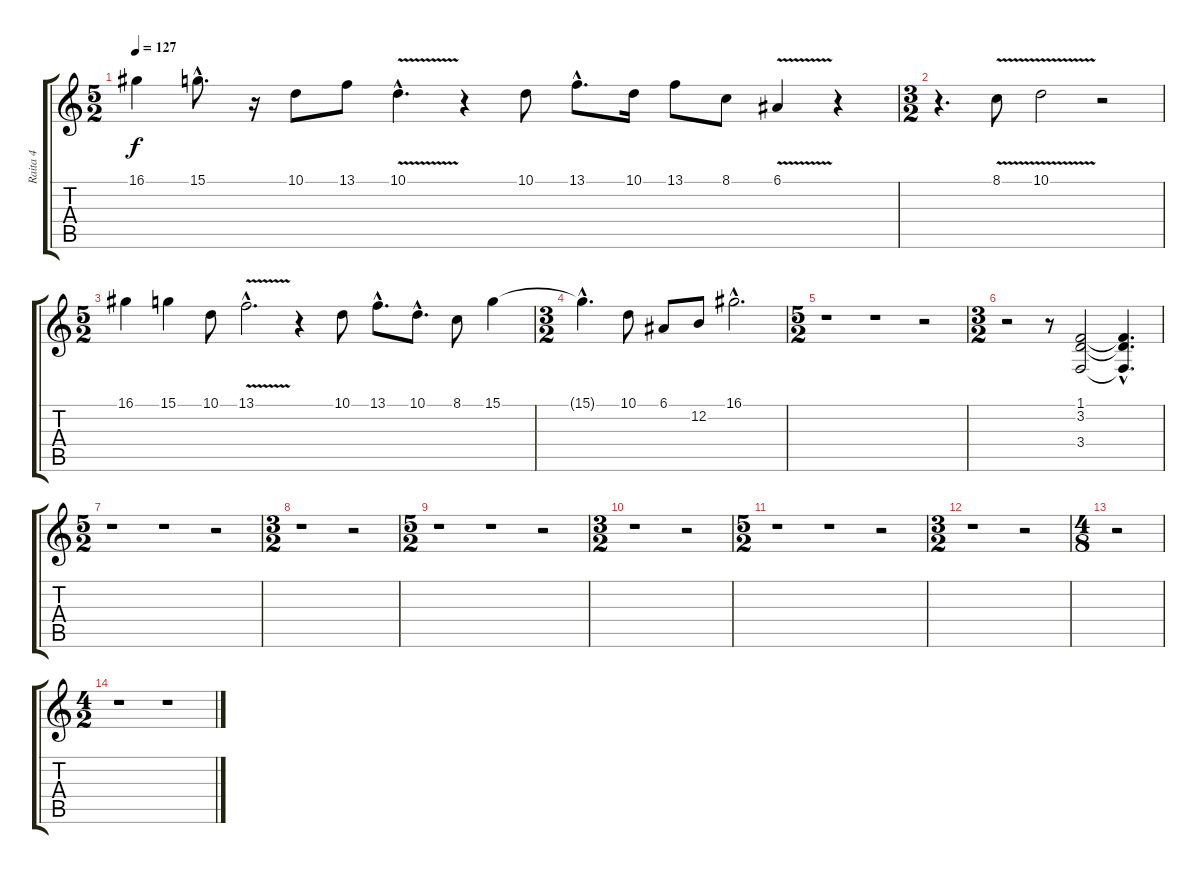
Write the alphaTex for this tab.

\track ("Raita 4" "Raita 4") {instrument synthbrass1}
\staff {score tabs}
\tuning (E4 B3 G3 D3 A2 E2) {hide}
\ts (5 2)
\tempo 127
\clef g2
\ks c
16.1.4{dy f volume 13 instrument synthbrass2} 15.1{hac}.8{d} r.16 10.1.8 13.1.8 10.1{v hac}.4{d} r.4 10.1.8 13.1{hac}.8{d} 10.1.16 13.1.8 8.1.8 6.1{v}.4 r.4 |
\ts (3 2)
r.4{d} 8.1{v}.8 10.1{v}.2 r.2 |
\ts (5 2)
16.1.4 15.1.4 10.1.8 13.1{v hac}.2{d} r.4 10.1.8 13.1{hac}.8{d} 10.1{hac}.8{d} 8.1.8 15.1.4 |
\ts (3 2)
15.1{hac t}.4{d} 10.1.8 6.1.8 12.2.8 16.1{hac}.2{d} |
\ts (5 2)
r.1 r.1 r.2 |
\ts (3 2)
r.2{instrument synthbrass2} r.8 (1.1 3.2 3.4).2 (1.1{hac t} 3.2{hac t} 3.4{hac t}).4{d} |
\ts (5 2)
r.1 r.1 r.2 |
\ts (3 2)
r.1 r.2 |
\ts (5 2)
r.1 r.1 r.2 |
\ts (3 2)
r.1 r.2 |
\ts (5 2)
r.1 r.1 r.2 |
\ts (3 2)
r.1 r.2 |
\ts (4 8)
r.2 |
\ts (4 2)
r.1 r.1
